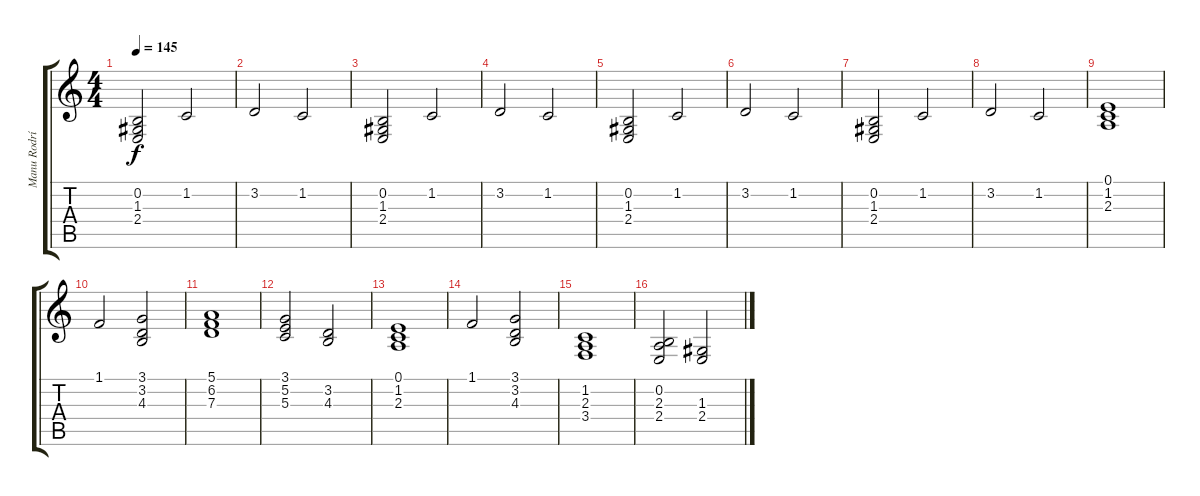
\track ("Manu Rodríguez" "Manu Rodrí") {instrument stringensemble1}
\staff {score tabs}
\tuning (E4 B3 G3 D3 A2 E2) {hide}
\ts (4 4)
\tempo 145
\clef g2
\ks c
(0.2 1.3 2.4).2{dy f} 1.2.2 |
3.2.2 1.2.2 |
(0.2 1.3 2.4).2 1.2.2 |
3.2.2 1.2.2 |
(0.2 1.3 2.4).2 1.2.2 |
3.2.2 1.2.2 |
(0.2 1.3 2.4).2 1.2.2 |
3.2.2 1.2.2 |
(0.1 1.2 2.3).1 |
1.1.2 (3.1 3.2 4.3).2 |
(5.1 6.2 7.3).1 |
(3.1 5.2 5.3).2 (3.2 4.3).2 |
(0.1 1.2 2.3).1 |
1.1.2 (3.1 3.2 4.3).2 |
(1.2 2.3 3.4).1 |
(0.2 2.3 2.4).2 (1.3 2.4).2
